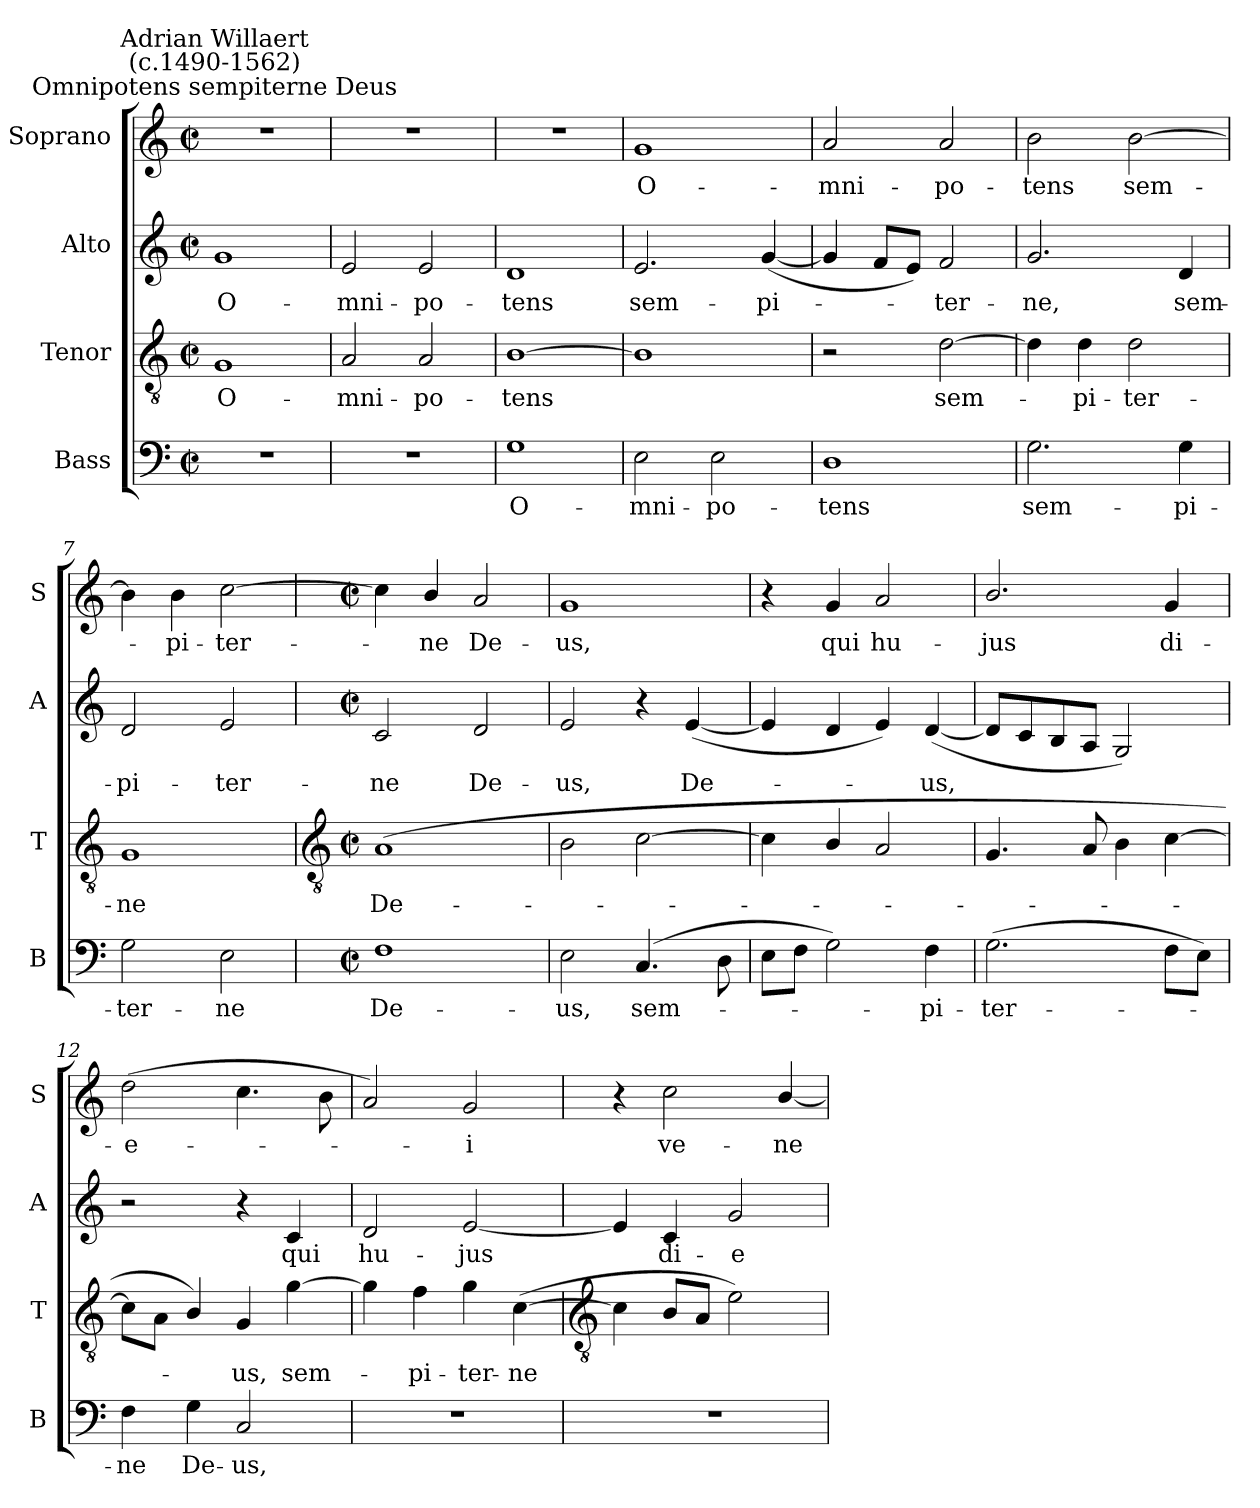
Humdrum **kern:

**kern	**text	**kern	**text	**kern	**text	**kern	**text
*part4	*part4	*part3	*part3	*part2	*part2	*part1	*part1
*staff4	*staff4	*staff3	*staff3	*staff2	*staff2	*staff1	*staff1
*I"Bass	*	*I"Tenor	*	*I"Alto	*	*I"Soprano	*
*I'B	*	*I'T	*	*I'A	*	*I'S	*
*clefF4	*	*clefGv2	*	*clefG2	*	*clefG2	*
*k[]	*	*k[]	*	*k[]	*	*k[]	*
*C:	*	*C:	*	*C:	*	*C:	*
*M2/2	*	*M2/2	*	*M2/2	*	*M2/2	*
*met(c|)	*	*met(c|)	*	*met(c|)	*	*met(c|)	*
=1	=1	=1	=1	=1	=1	=1	=1
!	!	!	!	!	!	!LO:TX:a:cj:t=Omnipotens sempiterne Deus	!
!	!	!	!	!	!	!LO:TX:a:cj:t=Adrian Willaert\n(c.1490-1562)	!
!	!	!	!LO:LY:b	!	!LO:LY:b	!	!
1r	.	1G	O-	1g	O-	1r	.
=2	=2	=2	=2	=2	=2	=2	=2
!	!	!	!LO:LY:b	!	!LO:LY:b	!	!
1r	.	2A	-mni-	2e	-mni-	1r	.
!	!	!	!LO:LY:b	!	!LO:LY:b	!	!
.	.	2A	-po-	2e	-po-	.	.
=3	=3	=3	=3	=3	=3	=3	=3
!	!LO:LY:b	!	!LO:LY:b	!	!LO:LY:b	!	!
1G	O-	[1B	-tens	1d	-tens	1r	.
=4	=4	=4	=4	=4	=4	=4	=4
!	!LO:LY:b	!	!	!	!LO:LY:b	!	!LO:LY:b
2E	-mni-	1B]	.	2.e	sem-	1g	O-
!	!LO:LY:b	!	!	!	!	!	!
2E	-po-	.	.	.	.	.	.
!	!	!	!	!	!LO:LY:b	!	!
.	.	.	.	(<[4g	-pi-	.	.
=5	=5	=5	=5	=5	=5	=5	=5
!	!LO:LY:b	!	!	!	!	!	!LO:LY:b
1D	-tens	2r	.	4g]	.	2a	-mni-
.	.	.	.	8fL	.	.	.
.	.	.	.	8eJ)	.	.	.
!	!	!	!LO:LY:b	!	!LO:LY:b	!	!LO:LY:b
.	.	[2d	sem-	2f	ter-	2a	-po-
=6	=6	=6	=6	=6	=6	=6	=6
!	!LO:LY:b	!	!	!	!LO:LY:b	!	!LO:LY:b
2.G	sem-	4d]	.	2.g	-ne,	2b	-tens
!	!	!	!LO:LY:b	!	!	!	!
.	.	4d	pi-	.	.	.	.
!	!	!	!LO:LY:b	!	!	!	!LO:LY:b
.	.	2d	-ter-	.	.	[2b	sem-
!	!LO:LY:b	!	!	!	!LO:LY:b	!	!
4G	-pi-	.	.	4d	sem-	.	.
=7	=7	=7	=7	=7	=7	=7	=7
!	!LO:LY:b	!	!LO:LY:b	!	!LO:LY:b	!	!
2G	-ter-	1G	-ne	2d	-pi-	4b]	.
!	!	!	!	!	!	!	!LO:LY:b
.	.	.	.	.	.	4b	pi-
!	!LO:LY:b	!	!	!	!LO:LY:b	!	!LO:LY:b
2E	-ne	.	.	2e	-ter-	[2cc	-ter-
!!LO:LB:g=z
=8	=8	=8	=8	=8	=8	=8	=8
*	*	*clefGv2	*	*	*	*	*
*M2/2	*	*M2/2	*	*M2/2	*	*M2/2	*
*met(c|)	*	*met(c|)	*	*met(c|)	*	*met(c|)	*
!	!LO:LY:b	!	!LO:LY:b	!	!LO:LY:b	!	!
1F	De-	(>1A	De-	2c	-ne	4cc]	.
!	!	!	!	!	!	!	!LO:LY:b
.	.	.	.	.	.	4b/	ne
!	!	!	!	!	!LO:LY:b	!	!LO:LY:b
.	.	.	.	2d	De-	2a	De-
=9	=9	=9	=9	=9	=9	=9	=9
!	!LO:LY:b	!	!	!	!LO:LY:b	!	!LO:LY:b
2E	-us,	2B	.	2e	-us,	1g	-us,
!	!LO:LY:b	!	!	!	!	!	!
(>4.C	sem-	[2c	.	4r	.	.	.
!	!	!	!	!	!LO:LY:b	!	!
.	.	.	.	(<[4e	De-	.	.
8D	.	.	.	.	.	.	.
=10	=10	=10	=10	=10	=10	=10	=10
8EL	.	4c]	.	4e]	.	4r	.
8FJ	.	.	.	.	.	.	.
!	!	!	!	!	!	!	!LO:LY:b
2G)	.	4B/	.	4d	.	4g	qui
!	!	!	!	!	!	!	!LO:LY:b
.	.	2A	.	4e)	.	2a	hu-
!	!LO:LY:b	!	!	!	!LO:LY:b	!	!
4F	pi-	.	.	(<[4d	us,	.	.
=11	=11	=11	=11	=11	=11	=11	=11
!	!LO:LY:b	!	!	!	!	!	!LO:LY:b
(>2.G	-ter-	4.G	.	8dL]	.	2.b/	-jus
.	.	.	.	8c	.	.	.
.	.	.	.	8B	.	.	.
.	.	8A	.	8AJ	.	.	.
.	.	4B	.	2G)	.	.	.
!	!	!	!	!	!	!	!LO:LY:b
8FL	.	[4c	.	.	.	4g	di-
8EJ)	.	.	.	.	.	.	.
=12	=12	=12	=12	=12	=12	=12	=12
!	!LO:LY:b	!	!	!	!	!	!LO:LY:b
4F	ne	8cL]	.	2r	.	(>2dd	-e-
.	.	8AJ	.	.	.	.	.
!	!LO:LY:b	!	!	!	!	!	!
4G	De-	4B/)	.	.	.	.	.
!	!LO:LY:b	!	!LO:LY:b	!	!	!	!
2C	-us,	4G	us,	4r	.	4.cc	.
!	!	!	!LO:LY:b	!	!LO:LY:b	!	!
.	.	[4g	sem-	4c	qui	.	.
.	.	.	.	.	.	8b	.
=13	=13	=13	=13	=13	=13	=13	=13
!	!	!	!	!	!LO:LY:b	!	!
1r	.	4g]	.	2d	hu-	2a)	.
!	!	!	!LO:LY:b	!	!	!	!
.	.	4f	pi-	.	.	.	.
!	!	!	!LO:LY:b	!	!LO:LY:b	!	!LO:LY:b
.	.	4g	-ter-	[2e	-jus	2g	i
!	!	!	!LO:LY:b	!	!	!	!
.	.	(>[4c	-ne	.	.	.	.
!!LO:LB:g=z
=14	=14	=14	=14	=14	=14	=14	=14
*	*	*clefGv2	*	*	*	*	*
1r	.	4c]	.	4e]	.	4r	.
!	!	!	!	!	!LO:LY:b	!	!LO:LY:b
.	.	8BL	.	4c	di-	2cc	ve-
.	.	8AJ	.	.	.	.	.
!	!	!	!	!	!LO:LY:b	!	!
.	.	2e)	.	2g	-e-	.	.
!	!	!	!	!	!	!	!LO:LY:b
.	.	.	.	.	.	[4b/	-ne-
=	=	=	=	=	=	=	=
*-	*-	*-	*-	*-	*-	*-	*-
